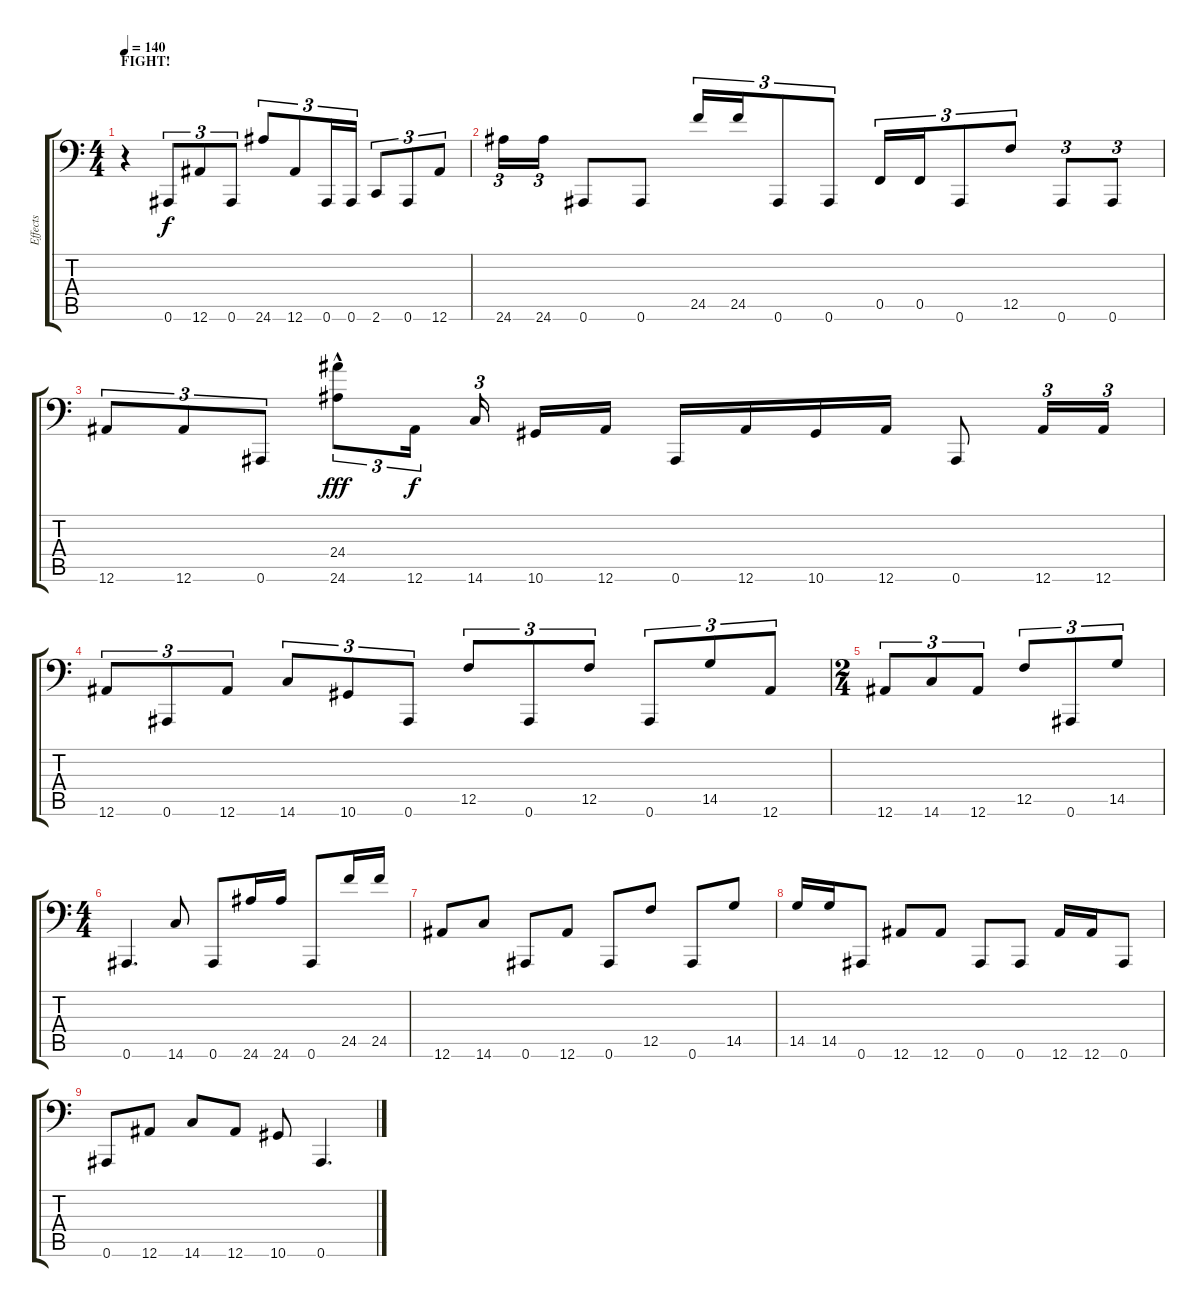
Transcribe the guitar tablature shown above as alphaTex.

\track ("Effects" "Effects") {instrument gunshot}
\staff {score tabs}
\tuning (C4 G3 Eb3 Bb2 F2 Bb1) {hide}
\ts (4 4)
\section ("" "FIGHT!")
\tempo 140
\clef f4
\ks c
r.4{dy f volume 8 instrument gunshot} 0.6.8{tu (3 2)} 12.6.8{tu (3 2)} 0.6.8{tu (3 2)} 24.6.8{tu (3 2)} 12.6.8{tu (3 2)} 0.6.16{tu (3 2)} 0.6.16{tu (3 2)} 2.6.8{tu (3 2)} 0.6.8{tu (3 2)} 12.6.8{tu (3 2)} |
24.6.16{tu (3 2)} 24.6.16{tu (3 2)} 0.6.8 0.6.8 24.5.16{tu (3 2)} 24.5.16{tu (3 2)} 0.6.8{tu (3 2)} 0.6.8{tu (3 2)} 0.5.16{tu (3 2)} 0.5.16{tu (3 2)} 0.6.8{tu (3 2)} 12.5.8{tu (3 2)} 0.6.8{tu (3 2)} 0.6.8{tu (3 2)} |
12.6.8{tu (3 2)} 12.6.8{tu (3 2)} 0.6.8{tu (3 2)} (24.4{hac} 24.6{hac}).8{tu (3 2) dy fff} 12.6.16{tu (3 2) dy f beam splitsecondary} 14.6.16{tu (3 2) beam splitsecondary} 10.6.16 12.6.16 0.6.16 12.6.16 10.6.16 12.6.16 0.6.8 12.6.16{tu (3 2)} 12.6.16{tu (3 2)} |
12.6.8{tu (3 2)} 0.6.8{tu (3 2)} 12.6.8{tu (3 2)} 14.6.8{tu (3 2)} 10.6.8{tu (3 2)} 0.6.8{tu (3 2)} 12.5.8{tu (3 2)} 0.6.8{tu (3 2)} 12.5.8{tu (3 2)} 0.6.8{tu (3 2)} 14.5.8{tu (3 2)} 12.6.8{tu (3 2)} |
\ts (2 4)
12.6.8{tu (3 2)} 14.6.8{tu (3 2)} 12.6.8{tu (3 2)} 12.5.8{tu (3 2)} 0.6.8{tu (3 2)} 14.5.8{tu (3 2)} |
\ts (4 4)
0.6.4{d} 14.6.8 0.6.8 24.6.16 24.6.16 0.6.8 24.5.16 24.5.16 |
12.6.8 14.6.8 0.6.8 12.6.8 0.6.8 12.5.8 0.6.8 14.5.8 |
14.5.16 14.5.16 0.6.8 12.6.8 12.6.8 0.6.8 0.6.8 12.6.16 12.6.16 0.6.8 |
0.6.8 12.6.8 14.6.8 12.6.8 10.6.8 0.6.4{d}
